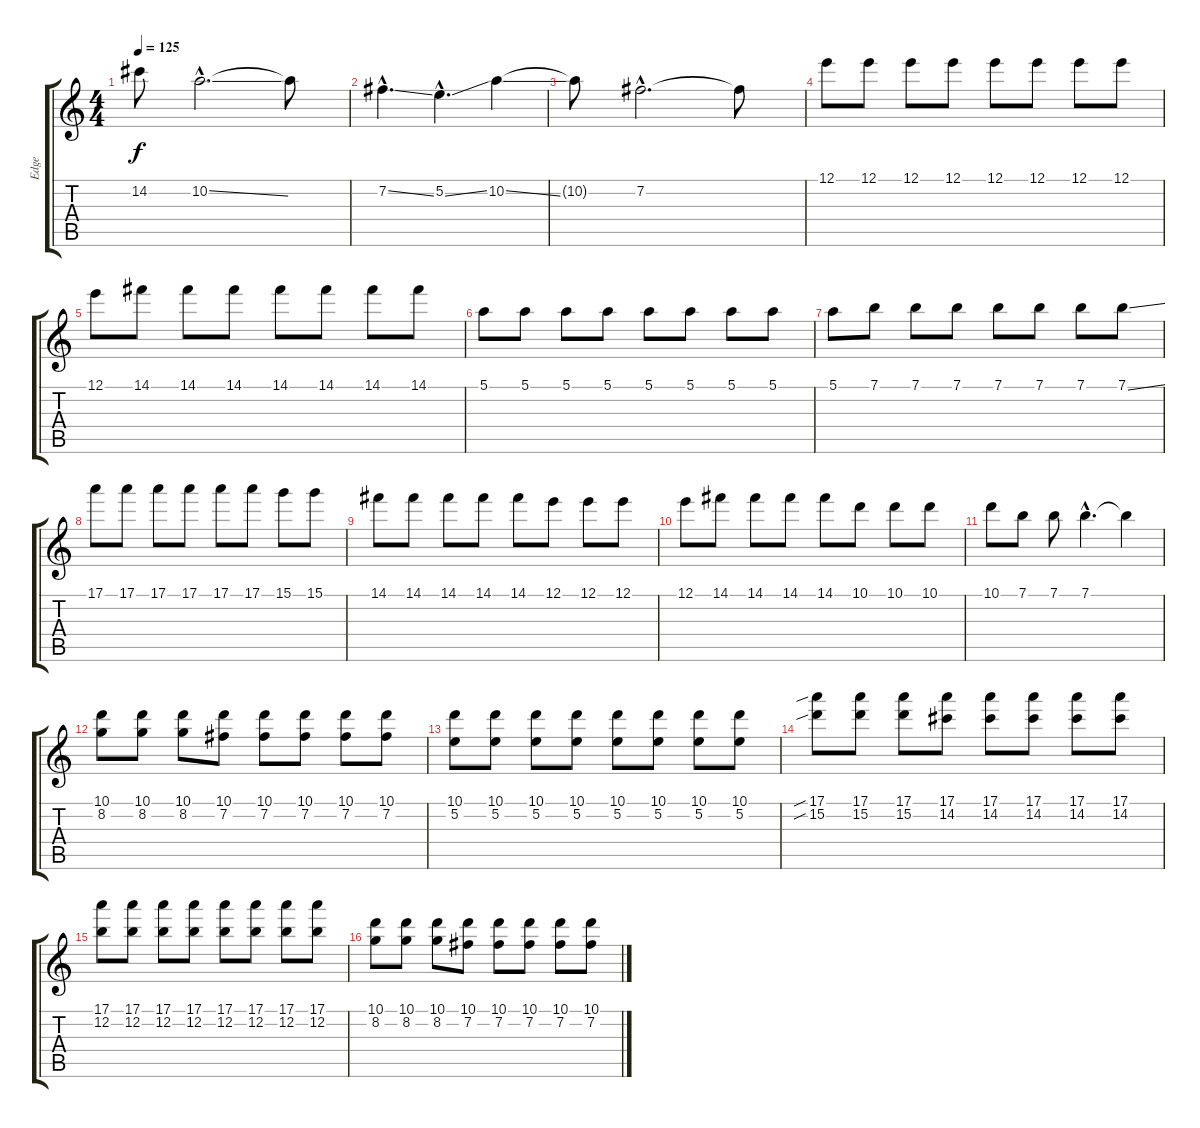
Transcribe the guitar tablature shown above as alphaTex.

\track ("Edge" "Edge") {instrument electricguitarjazz}
\staff {score tabs}
\tuning (E4 B3 G3 D3 A2 E2) {hide}
\ts (4 4)
\tempo 125
\clef g2
\ks c
14.2{t}.8{dy f} 10.2{ss hac}.2{d} 10.2{t}.8 |
7.2{ss hac}.4{d} 5.2{ss hac}.4{d} 10.2{ss}.4 |
10.2{t}.8 7.2{hac}.2{d} 7.2{t}.8 |
12.1.8{volume 16} 12.1.8 12.1.8 12.1.8 12.1.8 12.1.8 12.1.8 12.1.8 |
12.1.8 14.1.8 14.1.8 14.1.8 14.1.8 14.1.8 14.1.8 14.1.8 |
5.1.8 5.1.8 5.1.8 5.1.8 5.1.8 5.1.8 5.1.8 5.1.8 |
5.1.8 7.1.8 7.1.8 7.1.8 7.1.8 7.1.8 7.1.8 7.1{ss}.8 |
17.1.8 17.1.8 17.1.8 17.1.8 17.1.8 17.1.8 15.1.8 15.1.8 |
14.1.8 14.1.8 14.1.8 14.1.8 14.1.8 12.1.8 12.1.8 12.1.8 |
12.1.8 14.1.8 14.1.8 14.1.8 14.1.8 10.1.8 10.1.8 10.1.8 |
10.1.8 7.1.8 7.1.8 7.1{hac}.4{d} 7.1{t}.4 |
(10.1 8.2).8 (10.1 8.2).8 (10.1 8.2).8 (10.1 7.2).8 (10.1 7.2).8 (10.1 7.2).8 (10.1 7.2).8 (10.1 7.2).8 |
(10.1 5.2).8 (10.1 5.2).8 (10.1 5.2).8 (10.1 5.2).8 (10.1 5.2).8 (10.1 5.2).8 (10.1 5.2).8 (10.1 5.2).8 |
(17.1{sib} 15.2{sib}).8 (17.1 15.2).8 (17.1 15.2).8 (17.1 14.2).8 (17.1 14.2).8 (17.1 14.2).8 (17.1 14.2).8 (17.1 14.2).8 |
(17.1 12.2).8 (17.1 12.2).8 (17.1 12.2).8 (17.1 12.2).8 (17.1 12.2).8 (17.1 12.2).8 (17.1 12.2).8 (17.1 12.2).8 |
(10.1 8.2).8 (10.1 8.2).8 (10.1 8.2).8 (10.1 7.2).8 (10.1 7.2).8 (10.1 7.2).8 (10.1 7.2).8 (10.1 7.2).8
